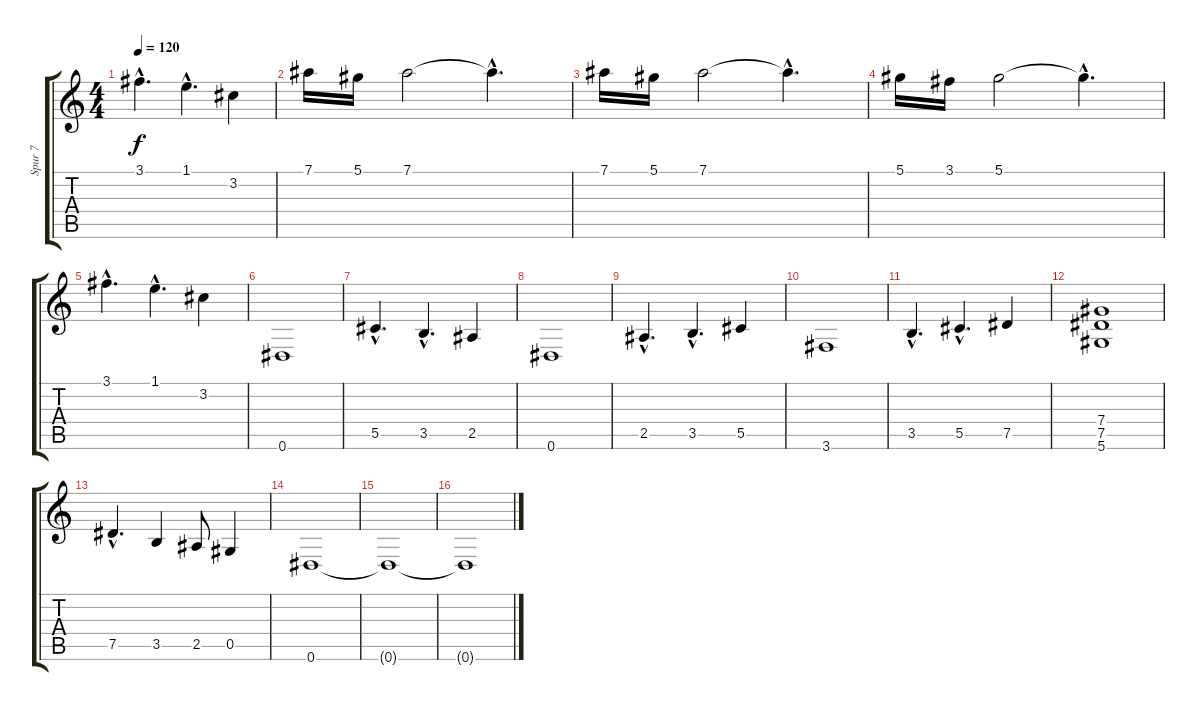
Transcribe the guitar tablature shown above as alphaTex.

\track ("Spur 7" "Spur 7") {instrument overdrivenguitar}
\staff {score tabs}
\tuning (Eb4 Bb3 Gb3 Db3 Ab2 Eb2) {hide}
\ts (4 4)
\tempo 120
\clef g2
\ks c
3.1{hac}.4{d dy f} 1.1{hac}.4{d} 3.2.4 |
7.1.16 5.1.16 7.1.2 7.1{hac t}.4{d} |
7.1.16 5.1.16 7.1.2 7.1{hac t}.4{d} |
5.1.16 3.1.16 5.1.2 5.1{hac t}.4{d} |
3.1{hac}.4{d} 1.1{hac}.4{d} 3.2.4 |
0.6.1{volume 10} |
5.5{hac}.4{d} 3.5{hac}.4{d} 2.5.4 |
0.6.1 |
2.5{hac}.4{d} 3.5{hac}.4{d} 5.5.4 |
3.6.1 |
3.5{hac}.4{d} 5.5{hac}.4{d} 7.5.4 |
(7.4 7.5 5.6).1 |
7.5{hac}.4{d} 3.5.4 2.5.8 0.5.4 |
0.6.1 |
0.6{t}.1 |
0.6{t}.1
